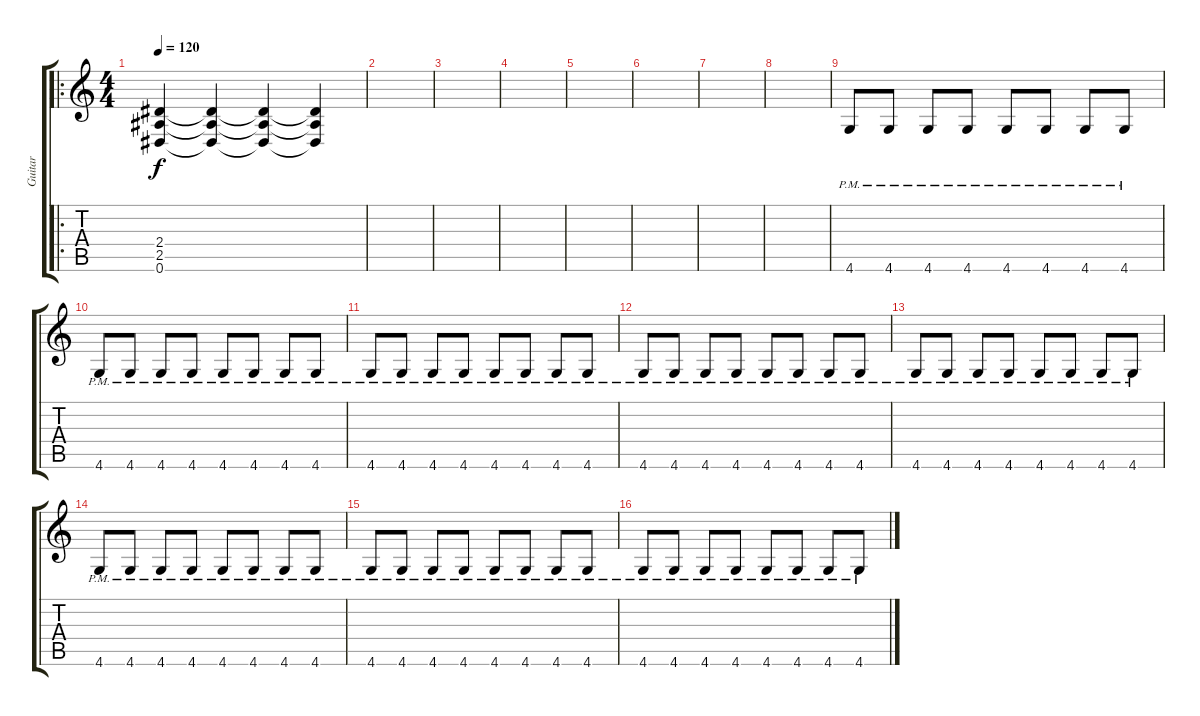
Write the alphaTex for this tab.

\track ("Guitar" "Guitar") {instrument overdrivenguitar}
\staff {score tabs}
\tuning (Eb4 Bb3 Gb3 Db3 Ab2 Eb2) {hide}
\ro
\ts (4 4)
\tempo 120
\clef g2
\ks c
(2.4 2.5 0.6).4{dy f volume 11} (2.4{t} 2.5{t} 0.6{t}).4{volume 9} (2.4{t} 2.5{t} 0.6{t}).4{volume 7} (2.4{t} 2.5{t} 0.6{t}).4{volume 5} |
|
|
|
|
|
|
|
4.6{pm}.8 4.6{pm}.8 4.6{pm}.8 4.6{pm}.8 4.6{pm}.8 4.6{pm}.8 4.6{pm}.8 4.6{pm}.8 |
4.6{pm}.8 4.6{pm}.8 4.6{pm}.8 4.6{pm}.8 4.6{pm}.8 4.6{pm}.8 4.6{pm}.8 4.6{pm}.8 |
4.6{pm}.8 4.6{pm}.8 4.6{pm}.8 4.6{pm}.8 4.6{pm}.8 4.6{pm}.8 4.6{pm}.8 4.6{pm}.8 |
4.6{pm}.8 4.6{pm}.8 4.6{pm}.8 4.6{pm}.8 4.6{pm}.8 4.6{pm}.8 4.6{pm}.8 4.6{pm}.8 |
4.6{pm}.8 4.6{pm}.8 4.6{pm}.8 4.6{pm}.8 4.6{pm}.8 4.6{pm}.8 4.6{pm}.8 4.6{pm}.8 |
4.6{pm}.8 4.6{pm}.8 4.6{pm}.8 4.6{pm}.8 4.6{pm}.8 4.6{pm}.8 4.6{pm}.8 4.6{pm}.8 |
4.6{pm}.8 4.6{pm}.8 4.6{pm}.8 4.6{pm}.8 4.6{pm}.8 4.6{pm}.8 4.6{pm}.8 4.6{pm}.8 |
4.6{pm}.8 4.6{pm}.8 4.6{pm}.8 4.6{pm}.8 4.6{pm}.8 4.6{pm}.8 4.6{pm}.8 4.6{pm}.8
